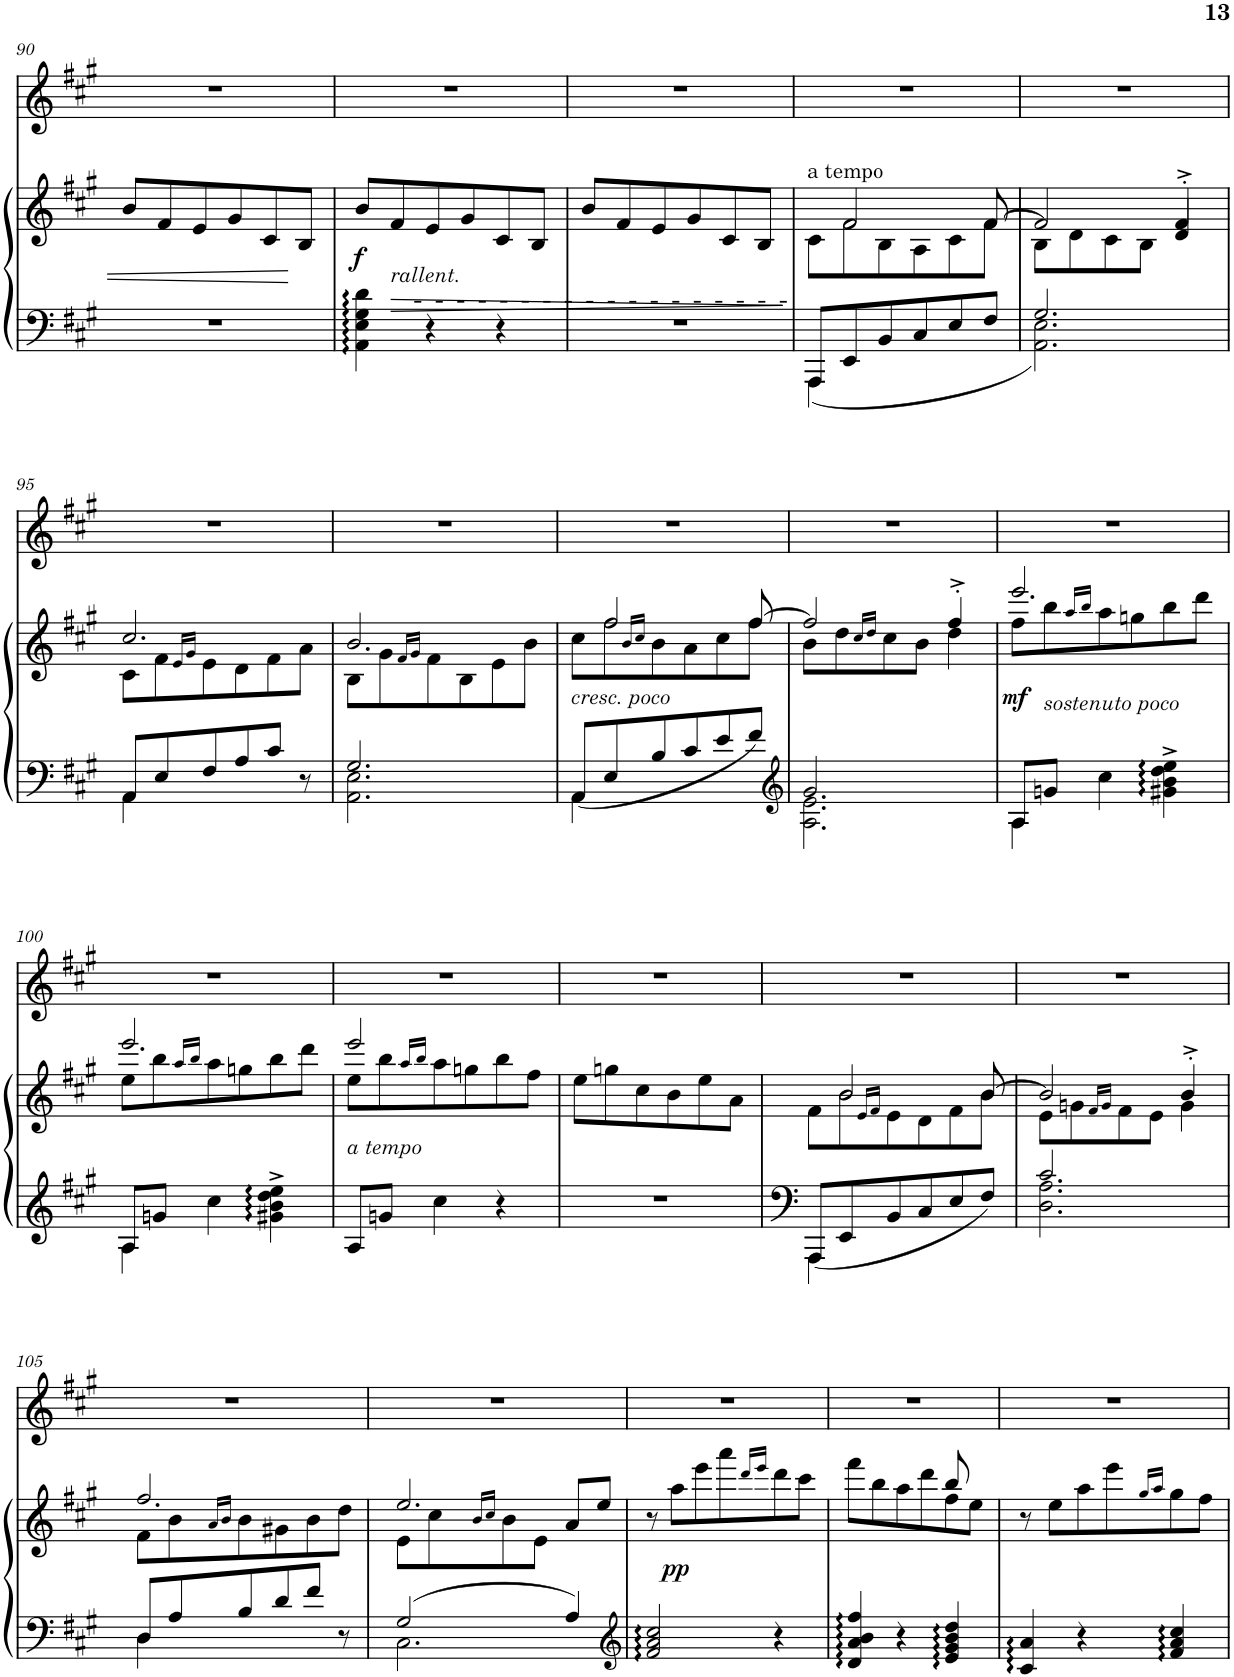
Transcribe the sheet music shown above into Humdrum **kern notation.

**kern	**kern	**kern	**dynam
*part1	*part1	*part1	*part1
*staff3	*staff2	*staff1	*staff1/2/3
*I"Piano	*	*	*
*I'Pno.	*	*	*
!!LO:PB:g=z
*clefF4	*clefG2	*clefG2	*
*k[f#c#g#]	*k[f#c#g#]	*k[f#c#g#]	*
*M3/4	*M3/4	*M3/4	*
=90	=90	=90	=90
2.r	8b/L	2.r	.
.	8f#/	.	.
.	8e/	.	.
.	8g#/	.	.
.	8c#/	.	.
.	8B/J	.	.
=91	=91	=91	=91
!	!	!	!LO:DY:b=2
4AA\ 4E\ 4G#\ 4d\	8b/L	2.r	f
.	8f#/	.	.
!	!LO:TX:b:i:t=rallent.	!	!
4r	8e/	.	.
.	8g#/	.	.
4r	8c#/	.	.
.	8B/J	.	.
=92	=92	=92	=92
2.r	8b/L	2.r	.
.	8f#/	.	.
.	8e/	.	.
.	8g#/	.	.
.	8c#/	.	.
.	8B/J	.	.
=93	=93	=93	=93
*^	*^	*	*
!	!	!LO:TX:a:t=a tempo	!	!	!
4AAA\	8AAA/L	8c#\L	8ryy	2.r	.
!	!	!LO:N:head=open	!	!	!
.	8EE/	8f#\	2f#/	.	.
2ryy	8BB/	8B\	.	.	.
.	8C#/	8A\	.	.	.
.	8E/	8c#\	.	.	.
.	8F#/J	8f#\J	8f#/	.	.
=94	=94	=94	=94	=94	=94
2.G#/	2.AA\ 2.E\	8B\L	2f#/	2.r	.
.	.	8d\	.	.	.
.	.	8c#\	.	.	.
.	.	8B\J	.	.	.
.	.	4d/	4f#'>^>/	.	.
!!LO:LB:g=z
=95	=95	=95	=95	=95	=95
4AA\	8AA/L	8c#\L	2.cc#/	2.r	.
.	8E/	8f#\	.	.	.
.	.	16qe/LL	.	.	.
.	.	16qg#/JJ	.	.	.
2ryy	8F#/	8e\	.	.	.
.	8A/	8d\	.	.	.
.	8c#/J	8f#\	.	.	.
.	8r	8a\J	.	.	.
=96	=96	=96	=96	=96	=96
2.G#/	2.AA\ 2.E\	8B\L	2.b/	2.r	.
.	.	8g#\	.	.	.
.	.	16qf#/LL	.	.	.
.	.	16qg#/JJ	.	.	.
.	.	8f#\	.	.	.
.	.	8B\	.	.	.
.	.	8e\	.	.	.
.	.	8b\J	.	.	.
=97	=97	=97	=97	=97	=97
!	!	!LO:TX:b:i:t=cresc. poco	!	!	!
4AA\	8AA/L	8cc#\L	8ryy	2.r	.
!	!	!LO:N:head=open	!	!	!
.	8E/	8ff#\	2ff#/	.	.
.	.	16qb/LL	.	.	.
.	.	16qcc#/JJ	.	.	.
2ryy	8B/	8b\	.	.	.
.	8c#/	8a\	.	.	.
.	8e/	8cc#\	.	.	.
.	8f#/J	8ff#\J	[8ff#/	.	.
=98	=98	=98	=98	=98	=98
*clefG2	*	*	*	*	*
2.g#/	2.A\ 2.e\	8b\L	2ff#/]	2.r	.
.	.	8dd\	.	.	.
.	.	16qcc#/LL	.	.	.
.	.	16qdd/JJ	.	.	.
.	.	8cc#\	.	.	.
.	.	8b\J	.	.	.
.	.	4dd\	4ff#'>^>/	.	.
=99	=99	=99	=99	=99	=99
!	!	!	!	!	!LO:DY:b=2
4A\	8A/L	8ff#\L	2.eee/	2.r	mf
!	!	!LO:TX:b:i:t=sostenuto poco	!	!	!
.	8gn/J	8bb\	.	.	.
.	.	16qaa/LL	.	.	.
.	.	16qbb/JJ	.	.	.
2ryy	4cc#\	8aa\	.	.	.
.	.	8ggn\	.	.	.
.	4g#X\^ 4b\^ 4dd\^ 4ee\^	8bb\	.	.	.
.	.	8ddd\J	.	.	.
!!LO:LB:g=z
=100	=100	=100	=100	=100	=100
4A\	8A/L	8ee\L	2.eee/	2.r	.
.	8gn/J	8bb\	.	.	.
.	.	16qaa/LL	.	.	.
.	.	16qbb/JJ	.	.	.
2ryy	4cc#\	8aa\	.	.	.
.	.	8ggn\	.	.	.
.	4g#X\^ 4b\^ 4dd\^ 4ee\^	8bb\	.	.	.
.	.	8ddd\J	.	.	.
*v	*v	*	*	*	*
=101	=101	=101	=101	=101
!	!LO:TX:b:i:t=a tempo	!	!	!
8A/L	8ee\L	2eee/	2.r	.
8gn/J	8bb\	.	.	.
.	16qaa/LL	.	.	.
.	16qbb/JJ	.	.	.
4cc#\	8aa\	.	.	.
.	8ggn\	.	.	.
4r	8bb\	4ryy	.	.
.	8ff#\J	.	.	.
*	*v	*v	*	*
=102	=102	=102	=102
2.r	8ee\L	2.r	.
.	8ggn\	.	.
.	8cc#\	.	.
.	8b\	.	.
.	8ee\	.	.
.	8a\J	.	.
=103	=103	=103	=103
*^	*^	*	*
4AAA\	8AAA/L	8f#\L	8ryy	2.r	.
!	!	!LO:N:head=open	!	!	!
.	8EE/	8b\	2b/	.	.
.	.	16qe/LL	.	.	.
.	.	16qf#/JJ	.	.	.
2ryy	8BB/	8e\	.	.	.
.	8C#/	8d\	.	.	.
.	8E/	8f#\	.	.	.
.	8F#/J	8b\J	[8b/	.	.
=104	=104	=104	=104	=104	=104
2.c#/	2.D\ 2.A\	8e\L	2b/]	2.r	.
.	.	8gn\	.	.	.
.	.	16qf#/LL	.	.	.
.	.	16qg/JJ	.	.	.
.	.	8f#\	.	.	.
.	.	8e\J	.	.	.
.	.	4g\	4b'>^>/	.	.
!!LO:LB:g=z
=105	=105	=105	=105	=105	=105
4D\	8D/L	8f#\L	2.ff#/	2.r	.
.	8A/	8b\	.	.	.
.	.	16qa/LL	.	.	.
.	.	16qb/JJ	.	.	.
2ryy	8B/	8b\	.	.	.
.	8d/	8g#X\	.	.	.
.	8f#/J	8b\	.	.	.
.	8r	8dd\J	.	.	.
=106	=106	=106	=106	=106	=106
2G#/	2.C#\	8e\L	2.ee/	2.r	.
.	.	8cc#\	.	.	.
.	.	16qb/LL	.	.	.
.	.	16qcc#/JJ	.	.	.
.	.	8b\	.	.	.
.	.	8e\J	.	.	.
4A/	.	8a/L	.	.	.
.	.	8ee/J	.	.	.
*v	*v	*	*	*	*
*	*v	*v	*	*
=107	=107	=107	=107
*clefG2	*	*	*
2f#/ 2a/ 2cc#/	8r	2.r	.
!	!	!	!LO:DY:b=2
.	8aa\L	.	pp
.	8eee\	.	.
.	8aaa\	.	.
.	16qddd/LL	.	.
.	16qeee/JJ	.	.
4r	8ddd\	.	.
.	8ccc#\J	.	.
=108	=108	=108	=108
*	*^	*	*
4d/ 4a/ 4b/ 4ff#/	8fff#\L	2ryy	2.r	.
.	8bb\	.	.	.
4r	8aa\	.	.	.
.	8ddd\	.	.	.
4e/ 4g#/ 4b/ 4dd/	8ff#\	8bb/	.	.
.	8ee\J	8ryy	.	.
*	*v	*v	*	*
=109	=109	=109	=109
4c#/ 4a/	8r	2.r	.
.	8ee\L	.	.
4r	8aa\	.	.
.	8eee\	.	.
.	16qgg#/LL	.	.
.	16qaa/JJ	.	.
4f#/ 4a/ 4cc#/	8gg#\	.	.
.	8ff#\J	.	.
=	=	=	=
*-	*-	*-	*-
